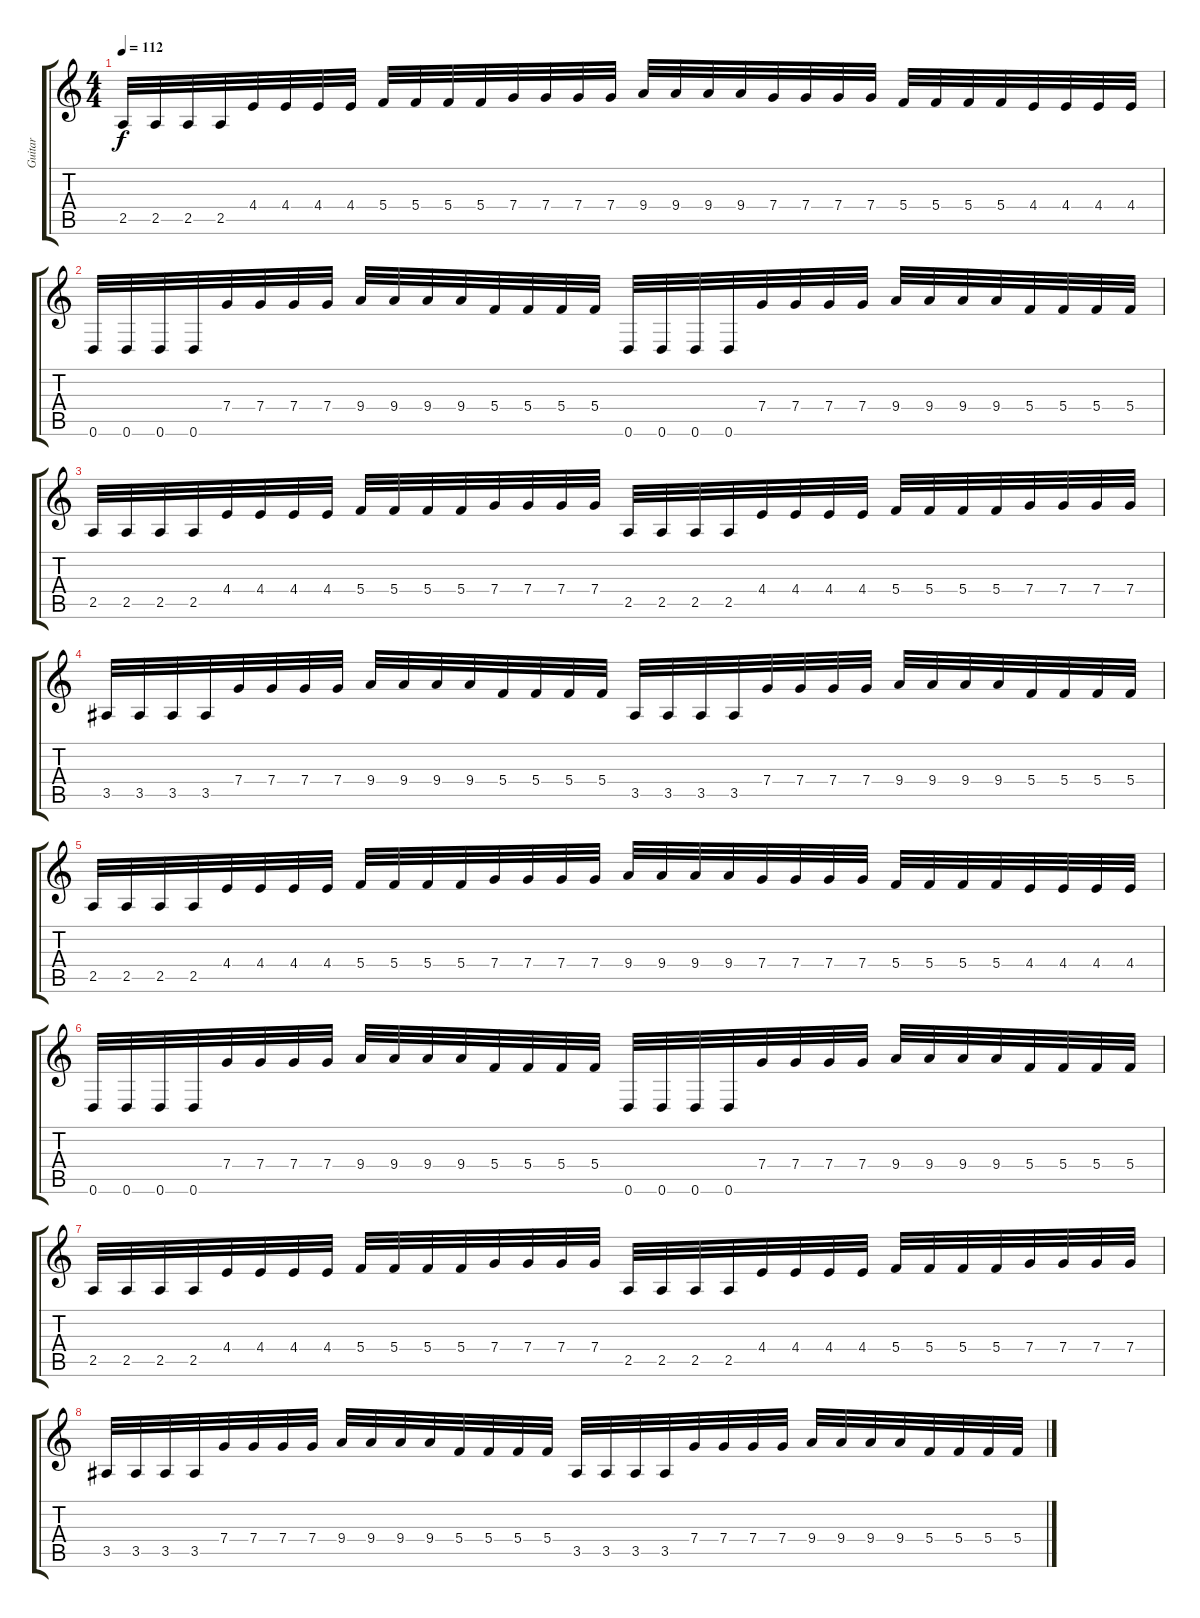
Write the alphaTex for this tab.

\track ("Guitar" "Guitar") {instrument distortionguitar}
\staff {score tabs}
\tuning (D4 A3 F3 C3 G2 D2) {hide}
\ts (4 4)
\tempo 112
\clef g2
\ks c
2.5.32{dy f} 2.5.32 2.5.32 2.5.32 4.4.32 4.4.32 4.4.32 4.4.32 5.4.32 5.4.32 5.4.32 5.4.32 7.4.32 7.4.32 7.4.32 7.4.32 9.4.32 9.4.32 9.4.32 9.4.32 7.4.32 7.4.32 7.4.32 7.4.32 5.4.32 5.4.32 5.4.32 5.4.32 4.4.32 4.4.32 4.4.32 4.4.32 |
0.6.32 0.6.32 0.6.32 0.6.32 7.4.32 7.4.32 7.4.32 7.4.32 9.4.32 9.4.32 9.4.32 9.4.32 5.4.32 5.4.32 5.4.32 5.4.32 0.6.32 0.6.32 0.6.32 0.6.32 7.4.32 7.4.32 7.4.32 7.4.32 9.4.32 9.4.32 9.4.32 9.4.32 5.4.32 5.4.32 5.4.32 5.4.32 |
2.5.32 2.5.32 2.5.32 2.5.32 4.4.32 4.4.32 4.4.32 4.4.32 5.4.32 5.4.32 5.4.32 5.4.32 7.4.32 7.4.32 7.4.32 7.4.32 2.5.32 2.5.32 2.5.32 2.5.32 4.4.32 4.4.32 4.4.32 4.4.32 5.4.32 5.4.32 5.4.32 5.4.32 7.4.32 7.4.32 7.4.32 7.4.32 |
3.5.32 3.5.32 3.5.32 3.5.32 7.4.32 7.4.32 7.4.32 7.4.32 9.4.32 9.4.32 9.4.32 9.4.32 5.4.32 5.4.32 5.4.32 5.4.32 3.5.32 3.5.32 3.5.32 3.5.32 7.4.32 7.4.32 7.4.32 7.4.32 9.4.32 9.4.32 9.4.32 9.4.32 5.4.32 5.4.32 5.4.32 5.4.32 |
2.5.32 2.5.32 2.5.32 2.5.32 4.4.32 4.4.32 4.4.32 4.4.32 5.4.32 5.4.32 5.4.32 5.4.32 7.4.32 7.4.32 7.4.32 7.4.32 9.4.32 9.4.32 9.4.32 9.4.32 7.4.32 7.4.32 7.4.32 7.4.32 5.4.32 5.4.32 5.4.32 5.4.32 4.4.32 4.4.32 4.4.32 4.4.32 |
0.6.32 0.6.32 0.6.32 0.6.32 7.4.32 7.4.32 7.4.32 7.4.32 9.4.32 9.4.32 9.4.32 9.4.32 5.4.32 5.4.32 5.4.32 5.4.32 0.6.32 0.6.32 0.6.32 0.6.32 7.4.32 7.4.32 7.4.32 7.4.32 9.4.32 9.4.32 9.4.32 9.4.32 5.4.32 5.4.32 5.4.32 5.4.32 |
2.5.32 2.5.32 2.5.32 2.5.32 4.4.32 4.4.32 4.4.32 4.4.32 5.4.32 5.4.32 5.4.32 5.4.32 7.4.32 7.4.32 7.4.32 7.4.32 2.5.32 2.5.32 2.5.32 2.5.32 4.4.32 4.4.32 4.4.32 4.4.32 5.4.32 5.4.32 5.4.32 5.4.32 7.4.32 7.4.32 7.4.32 7.4.32 |
3.5.32 3.5.32 3.5.32 3.5.32 7.4.32 7.4.32 7.4.32 7.4.32 9.4.32 9.4.32 9.4.32 9.4.32 5.4.32 5.4.32 5.4.32 5.4.32 3.5.32 3.5.32 3.5.32 3.5.32 7.4.32 7.4.32 7.4.32 7.4.32 9.4.32 9.4.32 9.4.32 9.4.32 5.4.32 5.4.32 5.4.32 5.4.32
